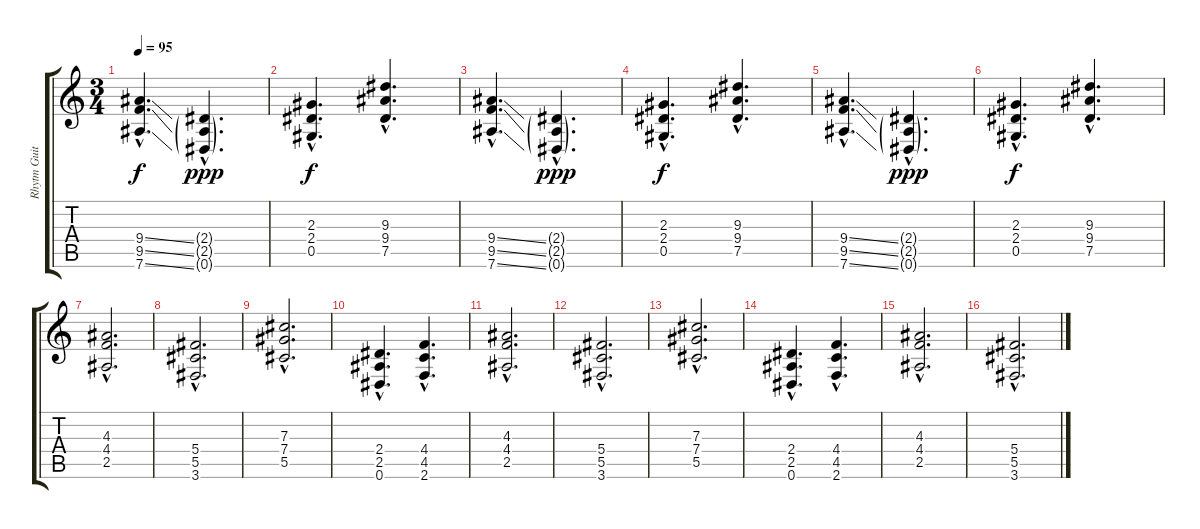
\track ("Rhytm Guitar" "Rhytm Guit") {instrument distortionguitar}
\staff {score tabs}
\tuning (Eb4 Bb3 Gb3 Db3 Ab2 Eb2) {hide}
\ts (3 4)
\tempo 95
\clef g2
\ks c
(9.4{ss hac} 9.5{ss hac} 7.6{ss hac}).4{d dy f} (2.4{g hac} 2.5{g hac} 0.6{g hac}).4{d dy ppp} |
(2.3{hac} 2.4{hac} 0.5{hac}).4{d dy f} (9.3{hac} 9.4{hac} 7.5{hac}).4{d} |
(9.4{ss hac} 9.5{ss hac} 7.6{ss hac}).4{d} (2.4{g hac} 2.5{g hac} 0.6{g hac}).4{d dy ppp} |
(2.3{hac} 2.4{hac} 0.5{hac}).4{d dy f} (9.3{hac} 9.4{hac} 7.5{hac}).4{d} |
(9.4{ss hac} 9.5{ss hac} 7.6{ss hac}).4{d} (2.4{g hac} 2.5{g hac} 0.6{g hac}).4{d dy ppp} |
(2.3{hac} 2.4{hac} 0.5{hac}).4{d dy f} (9.3{hac} 9.4{hac} 7.5{hac}).4{d} |
(4.3{hac} 4.4{hac} 2.5{hac}).2{d} |
(5.4{hac} 5.5{hac} 3.6{hac}).2{d} |
(7.3{hac} 7.4{hac} 5.5{hac}).2{d} |
(2.4{hac} 2.5{hac} 0.6{hac}).4{d} (4.4{hac} 4.5{hac} 2.6{hac}).4{d} |
(4.3{hac} 4.4{hac} 2.5{hac}).2{d} |
(5.4{hac} 5.5{hac} 3.6{hac}).2{d} |
(7.3{hac} 7.4{hac} 5.5{hac}).2{d} |
(2.4{hac} 2.5{hac} 0.6{hac}).4{d} (4.4{hac} 4.5{hac} 2.6{hac}).4{d} |
(4.3{hac} 4.4{hac} 2.5{hac}).2{d} |
(5.4{hac} 5.5{hac} 3.6{hac}).2{d}
